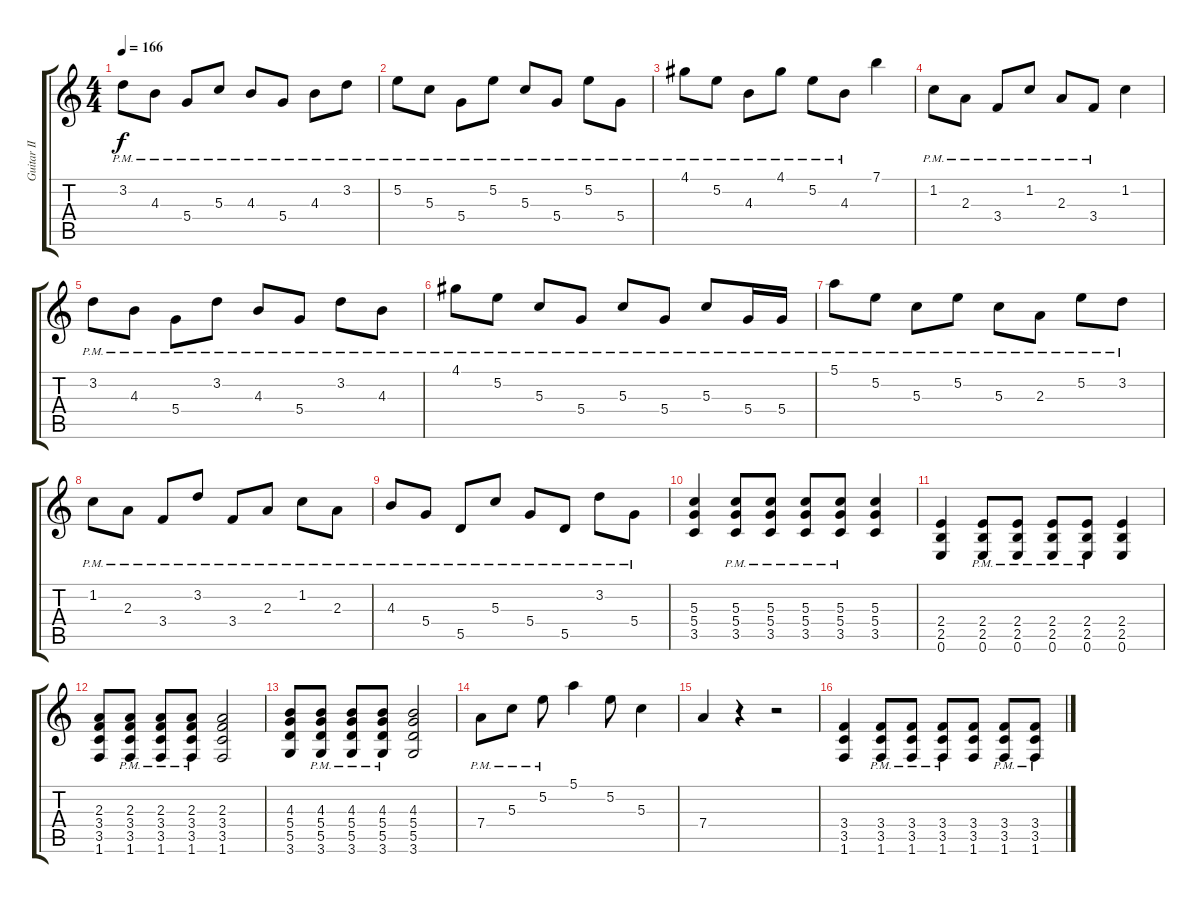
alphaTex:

\track ("Guitar II" "Guitar II") {instrument distortionguitar}
\staff {score tabs}
\tuning (E4 B3 G3 D3 A2 E2) {hide}
\ts (4 4)
\tempo 166
\clef g2
\ks c
3.2{pm}.8{dy f} 4.3{pm}.8 5.4{pm}.8 5.3{pm}.8 4.3{pm}.8 5.4{pm}.8 4.3{pm}.8 3.2{pm}.8 |
5.2{pm}.8 5.3{pm}.8 5.4{pm}.8 5.2{pm}.8 5.3{pm}.8 5.4{pm}.8 5.2{pm}.8 5.4{pm}.8 |
4.1{pm}.8 5.2{pm}.8 4.3{pm}.8 4.1{pm}.8 5.2{pm}.8 4.3{pm}.8 7.1.4 |
1.2{pm}.8 2.3{pm}.8 3.4{pm}.8 1.2{pm}.8 2.3{pm}.8 3.4{pm}.8 1.2.4 |
3.2{pm}.8 4.3{pm}.8 5.4{pm}.8 3.2{pm}.8 4.3{pm}.8 5.4{pm}.8 3.2{pm}.8 4.3{pm}.8 |
4.1{pm}.8 5.2{pm}.8 5.3{pm}.8 5.4{pm}.8 5.3{pm}.8 5.4{pm}.8 5.3{pm}.8 5.4{pm}.16 5.4{pm}.16 |
5.1{pm}.8 5.2{pm}.8 5.3{pm}.8 5.2{pm}.8 5.3{pm}.8 2.3{pm}.8 5.2{pm}.8 3.2{pm}.8 |
1.2{pm}.8 2.3{pm}.8 3.4{pm}.8 3.2{pm}.8 3.4{pm}.8 2.3{pm}.8 1.2{pm}.8 2.3{pm}.8 |
4.3{pm}.8 5.4{pm}.8 5.5{pm}.8 5.3{pm}.8 5.4{pm}.8 5.5{pm}.8 3.2{pm}.8 5.4{pm}.8 |
(5.3 5.4 3.5).4 (5.3{pm} 5.4{pm} 3.5{pm}).8 (5.3{pm} 5.4{pm} 3.5{pm}).8 (5.3{pm} 5.4{pm} 3.5{pm}).8 (5.3{pm} 5.4{pm} 3.5{pm}).8 (5.3 5.4 3.5).4 |
(2.4 2.5 0.6).4 (2.4{pm} 2.5{pm} 0.6{pm}).8 (2.4{pm} 2.5{pm} 0.6{pm}).8 (2.4{pm} 2.5{pm} 0.6{pm}).8 (2.4{pm} 2.5{pm} 0.6{pm}).8 (2.4 2.5 0.6).4 |
(2.3 3.4 3.5 1.6).8 (2.3{pm} 3.4{pm} 3.5{pm} 1.6{pm}).8 (2.3{pm} 3.4{pm} 3.5{pm} 1.6{pm}).8 (2.3{pm} 3.4{pm} 3.5{pm} 1.6{pm}).8 (2.3 3.4 3.5 1.6).2 |
(4.3 5.4 5.5 3.6).8 (4.3{pm} 5.4{pm} 5.5{pm} 3.6{pm}).8 (4.3{pm} 5.4{pm} 5.5{pm} 3.6{pm}).8 (4.3{pm} 5.4{pm} 5.5{pm} 3.6{pm}).8 (4.3 5.4 5.5 3.6).2 |
7.4{pm}.8 5.3{pm}.8 5.2{pm}.8 5.1.4 5.2.8 5.3.4 |
7.4.4 r.4 r.2 |
(3.4 3.5 1.6).4 (3.4{pm} 3.5{pm} 1.6{pm}).8 (3.4{pm} 3.5{pm} 1.6{pm}).8 (3.4{pm} 3.5{pm} 1.6{pm}).8 (3.4 3.5 1.6).8 (3.4{pm} 3.5{pm} 1.6{pm}).8 (3.4{pm} 3.5{pm} 1.6{pm}).8
